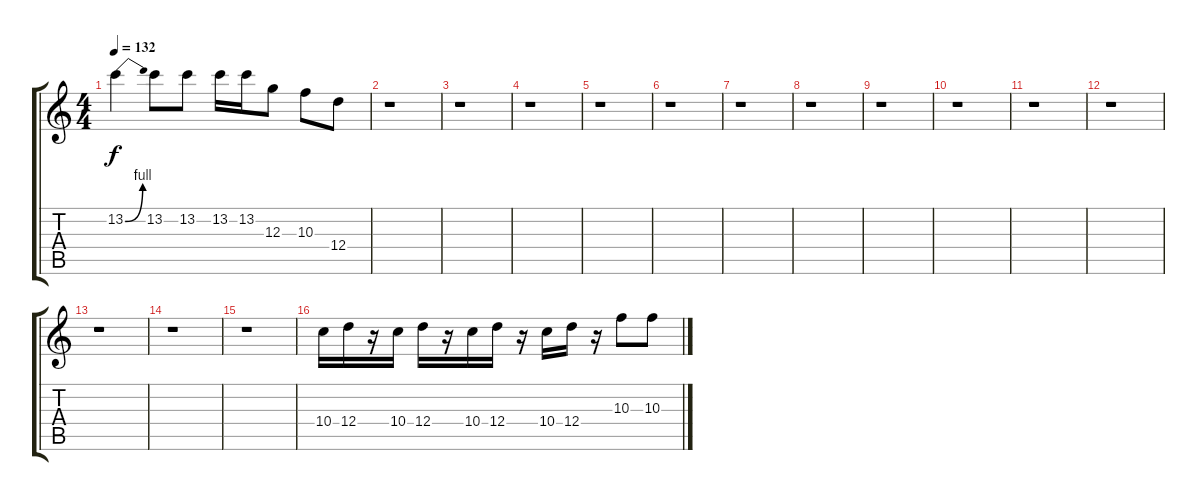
\track "" {instrument distortionguitar}
\staff {score tabs}
\tuning (E4 B3 G3 D3 A2 E2) {hide}
\ts (4 4)
\tempo 132
\clef g2
\ks c
13.2{be (bend 0 0 60 4)}.4{dy f} 13.2.8 13.2.8 13.2.16 13.2.16 12.3.8 10.3.8 12.4.8 |
r.1 |
r.1 |
r.1 |
r.1 |
r.1 |
r.1 |
r.1 |
r.1 |
r.1 |
r.1 |
r.1 |
r.1 |
r.1 |
r.1 |
10.4.16 12.4.16 r.16 10.4.16 12.4.16 r.16 10.4.16 12.4.16 r.16 10.4.16 12.4.16 r.16 10.3.8 10.3.8
